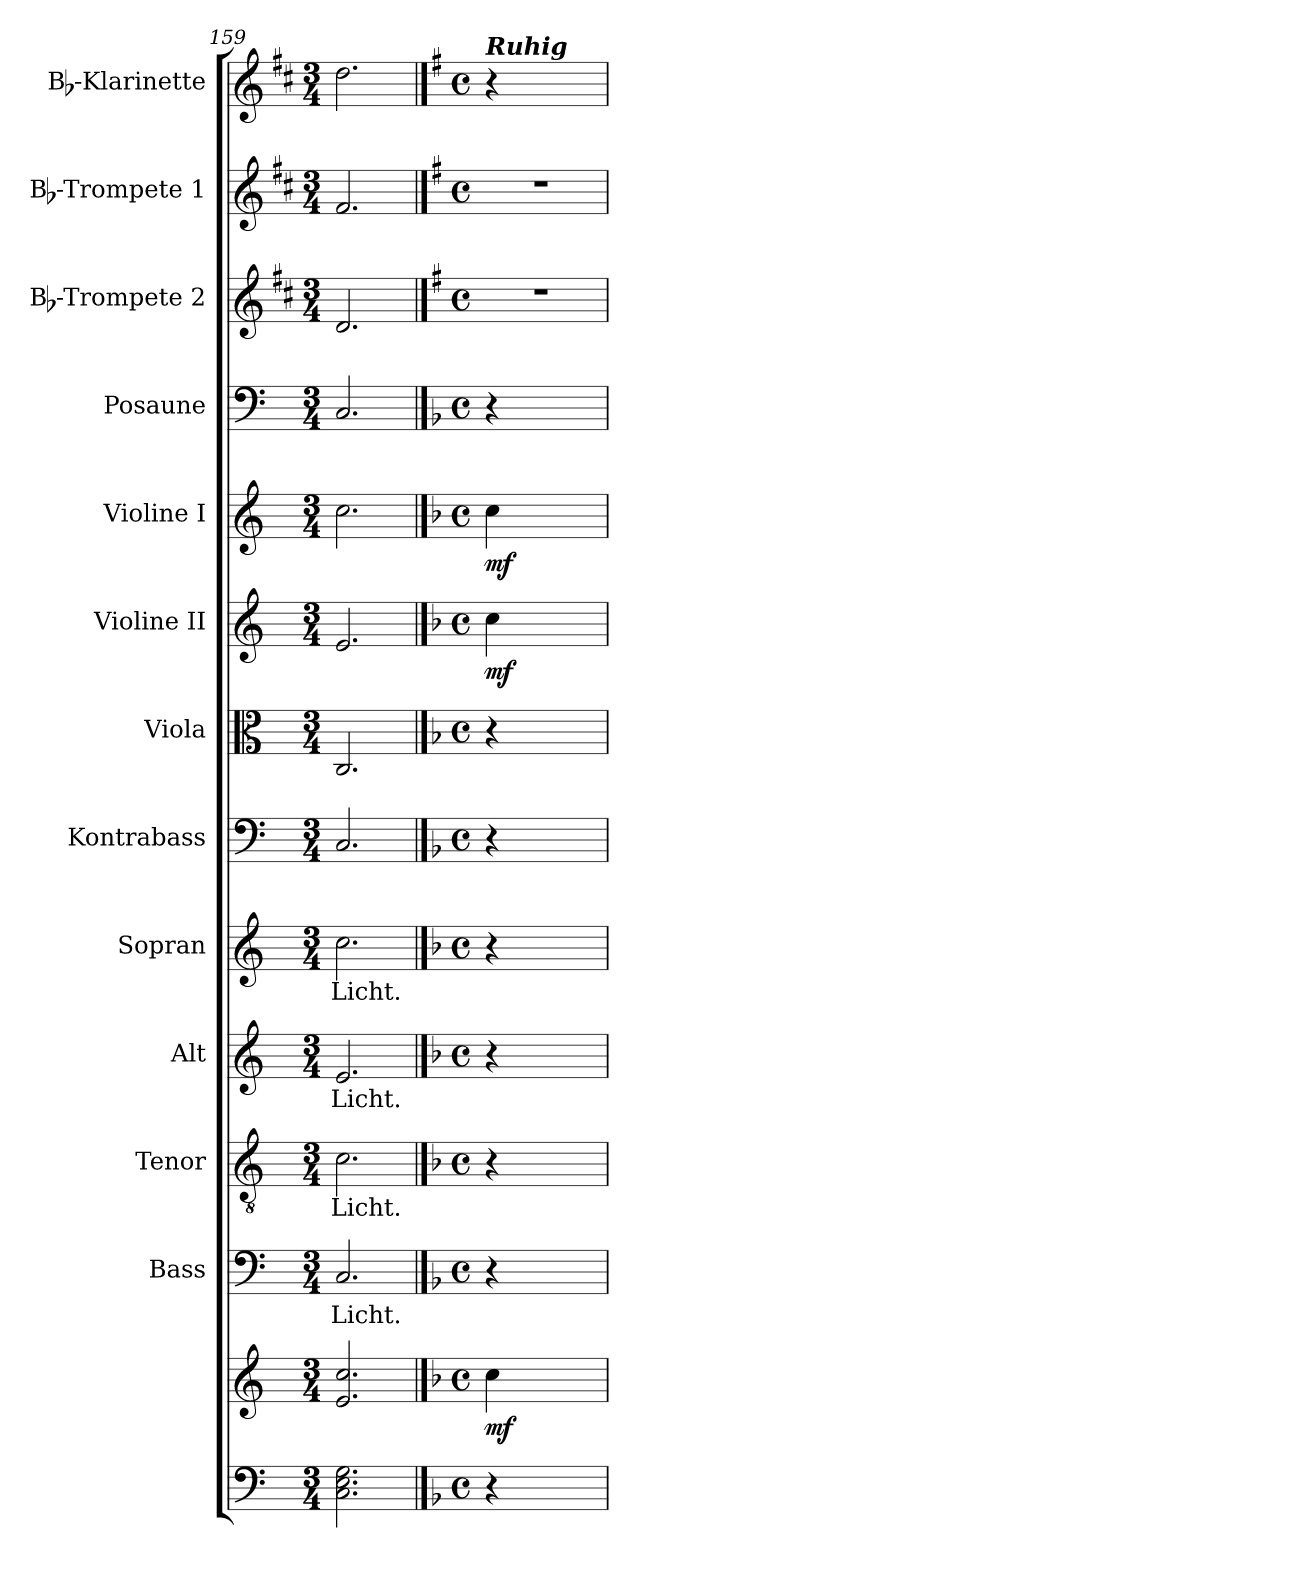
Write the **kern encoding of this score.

**kern	**kern	**dynam	**kern	**text	**kern	**text	**kern	**text	**kern	**text	**kern	**kern	**kern	**dynam	**kern	**dynam	**kern	**kern	**kern	**kern
*part13	*part13	*part13	*part12	*part12	*part11	*part11	*part10	*part10	*part9	*part9	*part8	*part7	*part6	*part6	*part5	*part5	*part4	*part3	*part2	*part1
*staff14	*staff13	*staff13/14	*staff12	*staff12	*staff11	*staff11	*staff10	*staff10	*staff9	*staff9	*staff8	*staff7	*staff6	*staff6	*staff5	*staff5	*staff4	*staff3	*staff2	*staff1
*	*	*	*I"Bass	*	*I"Tenor	*	*I"Alt	*	*I"Sopran	*	*I"Kontrabass	*I"Viola	*I"Violine II	*	*I"Violine I	*	*I"Posaune	*I"Bb-Trompete 2	*I"Bb-Trompete 1	*I"Bb-Klarinette
*	*	*	*I'B.	*	*I'T.	*	*I'A.	*	*I'S.	*	*I'Kb.	*I'Vla.	*I'Vl. II	*	*I'Vl. I	*	*I'Pos.	*I'Bb Trp. 2	*I'Bb Trp. 1	*I'Bb Kl.
*clefF4	*clefG2	*	*clefF4	*	*clefGv2	*	*clefG2	*	*clefG2	*	*clefF4	*clefC3	*clefG2	*	*clefG2	*	*clefF4	*clefG2	*clefG2	*clefG2
*	*	*	*	*	*	*	*	*	*	*	*ITrd7c12	*	*	*	*	*	*	*ITrd1c2	*ITrd1c2	*ITrd1c2
*k[]	*k[]	*	*k[]	*	*k[]	*	*k[]	*	*k[]	*	*k[]	*k[]	*k[]	*	*k[]	*	*k[]	*k[]	*k[]	*k[]
*C:	*C:	*	*C:	*	*C:	*	*C:	*	*C:	*	*C:	*C:	*C:	*	*C:	*	*C:	*C:	*C:	*C:
*M3/4	*M3/4	*	*M3/4	*	*M3/4	*	*M3/4	*	*M3/4	*	*M3/4	*M3/4	*M3/4	*	*M3/4	*	*M3/4	*M3/4	*M3/4	*M3/4
=159	=159	=159	=159	=159	=159	=159	=159	=159	=159	=159	=159	=159	=159	=159	=159	=159	=159	=159	=159	=159
!	!	!	!	!LO:LY:b	!	!LO:LY:b	!	!LO:LY:b	!	!LO:LY:b	!	!	!	!	!	!	!	!	!	!
2.C\ 2.E\ 2.G\	2.e/ 2.cc/	.	2.C/	Licht.	2.c\	Licht.	2.e/	Licht.	2.cc\	Licht.	2.CC/	2.C/	2.e/	.	2.cc\	.	2.C/	2.c/	2.e/	2.cc\
!!LO:PB:g=z
==160	==160	==160	==160	==160	==160	==160	==160	==160	==160	==160	==160	==160	==160	==160	==160	==160	==160	==160	==160	==160
*k[b-]	*k[b-]	*	*k[b-]	*	*k[b-]	*	*k[b-]	*	*k[b-]	*	*k[b-]	*k[b-]	*k[b-]	*	*k[b-]	*	*k[b-]	*k[b-]	*k[b-]	*k[b-]
*F:	*F:	*	*F:	*	*F:	*	*F:	*	*F:	*	*F:	*F:	*F:	*	*F:	*	*F:	*F:	*F:	*F:
*M4/4	*M4/4	*	*M4/4	*	*M4/4	*	*M4/4	*	*M4/4	*	*M4/4	*M4/4	*M4/4	*	*M4/4	*	*M4/4	*M4/4	*M4/4	*M4/4
*met(c)	*met(c)	*	*met(c)	*	*met(c)	*	*met(c)	*	*met(c)	*	*met(c)	*met(c)	*met(c)	*	*met(c)	*	*met(c)	*met(c)	*met(c)	*met(c)
!	!	!	!	!	!	!	!	!	!	!	!	!	!	!	!	!	!	!	!	!LO:TX:a:Bi:t=Ruhig
!	!	!LO:DY:b	!	!	!	!	!	!	!	!	!	!	!	!LO:DY:b	!	!LO:DY:b	!	!	!	!
4r	4cc\	mf	4r	.	4r	.	4r	.	4r	.	4r	4r	4cc\	mf	4cc\	mf	4r	1r	1r	4r
2.ryy	2.ryy	.	2.ryy	.	2.ryy	.	2.ryy	.	2.ryy	.	2.ryy	2.ryy	2.ryy	.	2.ryy	.	2.ryy	.	.	2.ryy
=	=	=	=	=	=	=	=	=	=	=	=	=	=	=	=	=	=	=	=	=
*-	*-	*-	*-	*-	*-	*-	*-	*-	*-	*-	*-	*-	*-	*-	*-	*-	*-	*-	*-	*-
